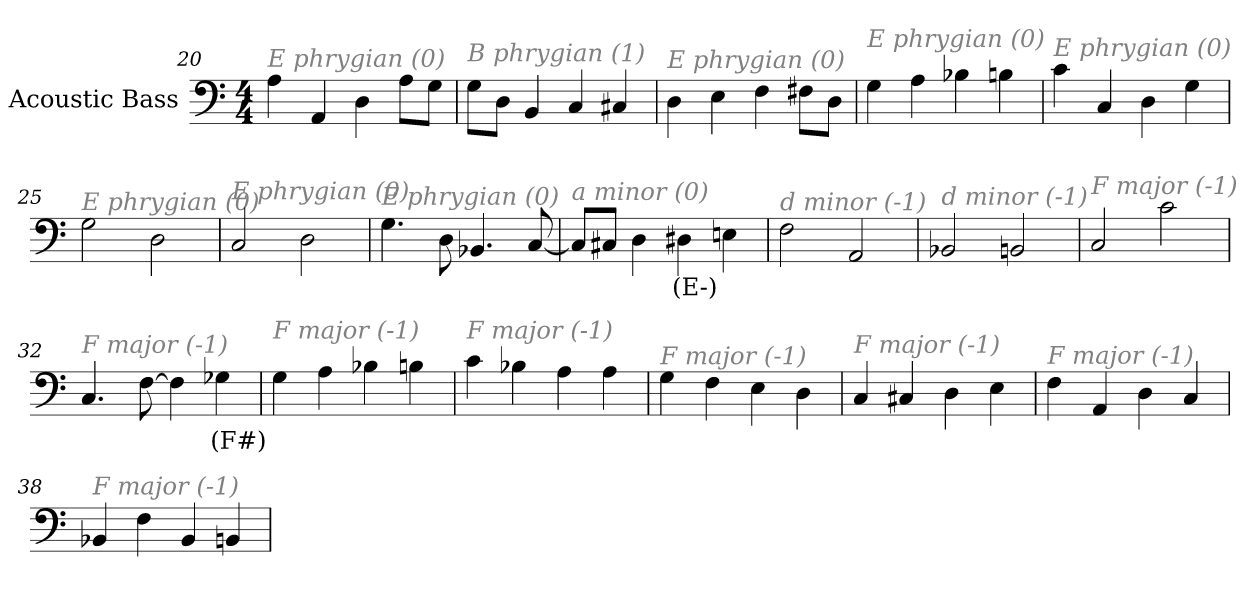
**kern	**text
*part1	*part1
*staff1	*staff1
*I"Acoustic Bass	*
*clefF4	*
*ITrd7c12	*
*k[]	*
*C:	*
*M4/4	*
=20	=20
!LO:TX:i:color=#808080:t=E phrygian (0)	!
4AA	.
4AAA	.
4DD	.
8AAL	.
8GGJ	.
=21	=21
!LO:TX:i:color=#808080:t=B phrygian (1)	!
8GGL	.
8DDJ	.
4BBB	.
4CC	.
4CC#X	.
=22	=22
!LO:TX:i:color=#808080:t=E phrygian (0)	!
4DD	.
4EE	.
4FF	.
8FF#XL	.
8DDJ	.
=23	=23
!LO:TX:i:color=#808080:t=E phrygian (0)	!
4GG	.
4AA	.
4BB-X	.
4BBn	.
=24	=24
!LO:TX:i:color=#808080:t=E phrygian (0)	!
4C	.
4CC	.
4DD	.
4GG	.
=25	=25
!LO:TX:i:color=#808080:t=E phrygian (0)	!
2GG	.
2DD	.
=26	=26
!LO:TX:i:color=#808080:t=E phrygian (0)	!
2CC	.
2DD	.
=27	=27
!LO:TX:i:color=#808080:t=E phrygian (0)	!
4.GG	.
8DD	.
4.BBB-X	.
[8CC	.
=28	=28
!LO:TX:i:color=#808080:t=a minor (0)	!
8CCL]	.
8CC#XJ	.
4DD	.
4DD#Xi	(E-)
4EEn	.
=29	=29
!LO:TX:i:color=#808080:t=d minor (-1)	!
2FF	.
2AAA	.
=30	=30
!LO:TX:i:color=#808080:t=d minor (-1)	!
2BBB-X	.
2BBBn	.
=31	=31
!LO:TX:i:color=#808080:t=F major (-1)	!
2CC	.
2C	.
=32	=32
!LO:TX:i:color=#808080:t=F major (-1)	!
4.CC	.
[8FF	.
4FF]	.
4GG-Xi	(F#)
=33	=33
!LO:TX:i:color=#808080:t=F major (-1)	!
4GG	.
4AA	.
4BB-X	.
4BBn	.
=34	=34
!LO:TX:i:color=#808080:t=F major (-1)	!
4C	.
4BB-X	.
4AA	.
4AA	.
=35	=35
!LO:TX:i:color=#808080:t=F major (-1)	!
4GG	.
4FF	.
4EE	.
4DD	.
=36	=36
!LO:TX:i:color=#808080:t=F major (-1)	!
4CC	.
4CC#X	.
4DD	.
4EE	.
=37	=37
!LO:TX:i:color=#808080:t=F major (-1)	!
4FF	.
4AAA	.
4DD	.
4CC	.
=38	=38
!LO:TX:i:color=#808080:t=F major (-1)	!
4BBB-X	.
4FF	.
4BBB-	.
4BBBn	.
=	=
*-	*-
